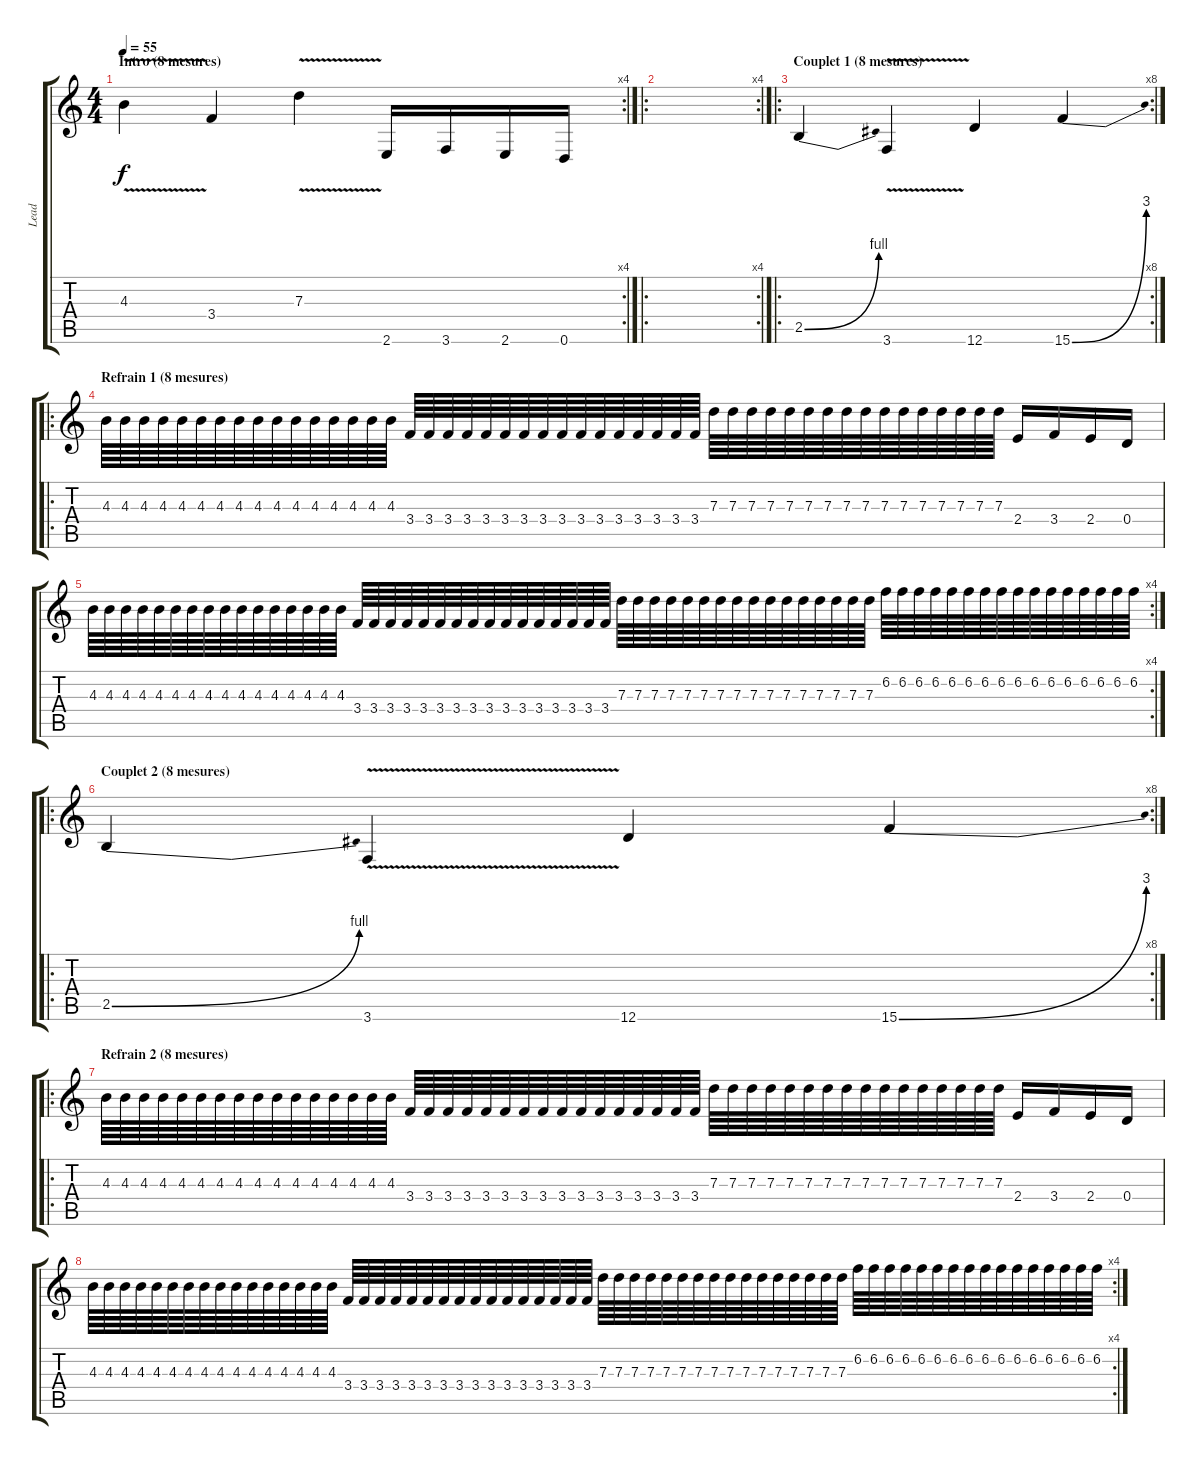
\track ("Lead" "Lead") {instrument distortionguitar}
\staff {score tabs}
\tuning (E4 B3 G3 D3 A2 D2) {hide}
\rc 4
\ts (4 4)
\section ("" "Intro (8 mesures)")
\tempo 55
\clef g2
\ks c
4.3{v}.4{dy f instrument distortionguitar} 3.4.4 7.3{v}.4 2.6.16 3.6.16 2.6.16 0.6.16 |
\ro
\rc 4
|
\ro
\rc 8
\section ("" "Couplet 1 (8 mesures)")
2.5{be (bend 0 0 60 4)}.4 3.6{v}.4 12.6.4 15.6{be (bend 0 0 60 12)}.4 |
\ro
\section ("" "Refrain 1 (8 mesures)")
4.3.64 4.3.64 4.3.64 4.3.64 4.3.64 4.3.64 4.3.64 4.3.64 4.3.64 4.3.64 4.3.64 4.3.64 4.3.64 4.3.64 4.3.64 4.3.64 3.4.64 3.4.64 3.4.64 3.4.64 3.4.64 3.4.64 3.4.64 3.4.64 3.4.64 3.4.64 3.4.64 3.4.64 3.4.64 3.4.64 3.4.64 3.4.64 7.3.64 7.3.64 7.3.64 7.3.64 7.3.64 7.3.64 7.3.64 7.3.64 7.3.64 7.3.64 7.3.64 7.3.64 7.3.64 7.3.64 7.3.64 7.3.64 2.4.16 3.4.16 2.4.16 0.4.16 |
\rc 4
4.3.64 4.3.64 4.3.64 4.3.64 4.3.64 4.3.64 4.3.64 4.3.64 4.3.64 4.3.64 4.3.64 4.3.64 4.3.64 4.3.64 4.3.64 4.3.64 3.4.64 3.4.64 3.4.64 3.4.64 3.4.64 3.4.64 3.4.64 3.4.64 3.4.64 3.4.64 3.4.64 3.4.64 3.4.64 3.4.64 3.4.64 3.4.64 7.3.64 7.3.64 7.3.64 7.3.64 7.3.64 7.3.64 7.3.64 7.3.64 7.3.64 7.3.64 7.3.64 7.3.64 7.3.64 7.3.64 7.3.64 7.3.64 6.2.64 6.2.64 6.2.64 6.2.64 6.2.64 6.2.64 6.2.64 6.2.64 6.2.64 6.2.64 6.2.64 6.2.64 6.2.64 6.2.64 6.2.64 6.2.64 |
\ro
\rc 8
\section ("" "Couplet 2 (8 mesures)")
2.5{be (bend 0 0 60 4)}.4 3.6{v}.4 12.6.4 15.6{be (bend 0 0 60 12)}.4 |
\ro
\section ("" "Refrain 2 (8 mesures)")
4.3.64 4.3.64 4.3.64 4.3.64 4.3.64 4.3.64 4.3.64 4.3.64 4.3.64 4.3.64 4.3.64 4.3.64 4.3.64 4.3.64 4.3.64 4.3.64 3.4.64 3.4.64 3.4.64 3.4.64 3.4.64 3.4.64 3.4.64 3.4.64 3.4.64 3.4.64 3.4.64 3.4.64 3.4.64 3.4.64 3.4.64 3.4.64 7.3.64 7.3.64 7.3.64 7.3.64 7.3.64 7.3.64 7.3.64 7.3.64 7.3.64 7.3.64 7.3.64 7.3.64 7.3.64 7.3.64 7.3.64 7.3.64 2.4.16 3.4.16 2.4.16 0.4.16 |
\rc 4
4.3.64 4.3.64 4.3.64 4.3.64 4.3.64 4.3.64 4.3.64 4.3.64 4.3.64 4.3.64 4.3.64 4.3.64 4.3.64 4.3.64 4.3.64 4.3.64 3.4.64 3.4.64 3.4.64 3.4.64 3.4.64 3.4.64 3.4.64 3.4.64 3.4.64 3.4.64 3.4.64 3.4.64 3.4.64 3.4.64 3.4.64 3.4.64 7.3.64 7.3.64 7.3.64 7.3.64 7.3.64 7.3.64 7.3.64 7.3.64 7.3.64 7.3.64 7.3.64 7.3.64 7.3.64 7.3.64 7.3.64 7.3.64 6.2.64 6.2.64 6.2.64 6.2.64 6.2.64 6.2.64 6.2.64 6.2.64 6.2.64 6.2.64 6.2.64 6.2.64 6.2.64 6.2.64 6.2.64 6.2.64
